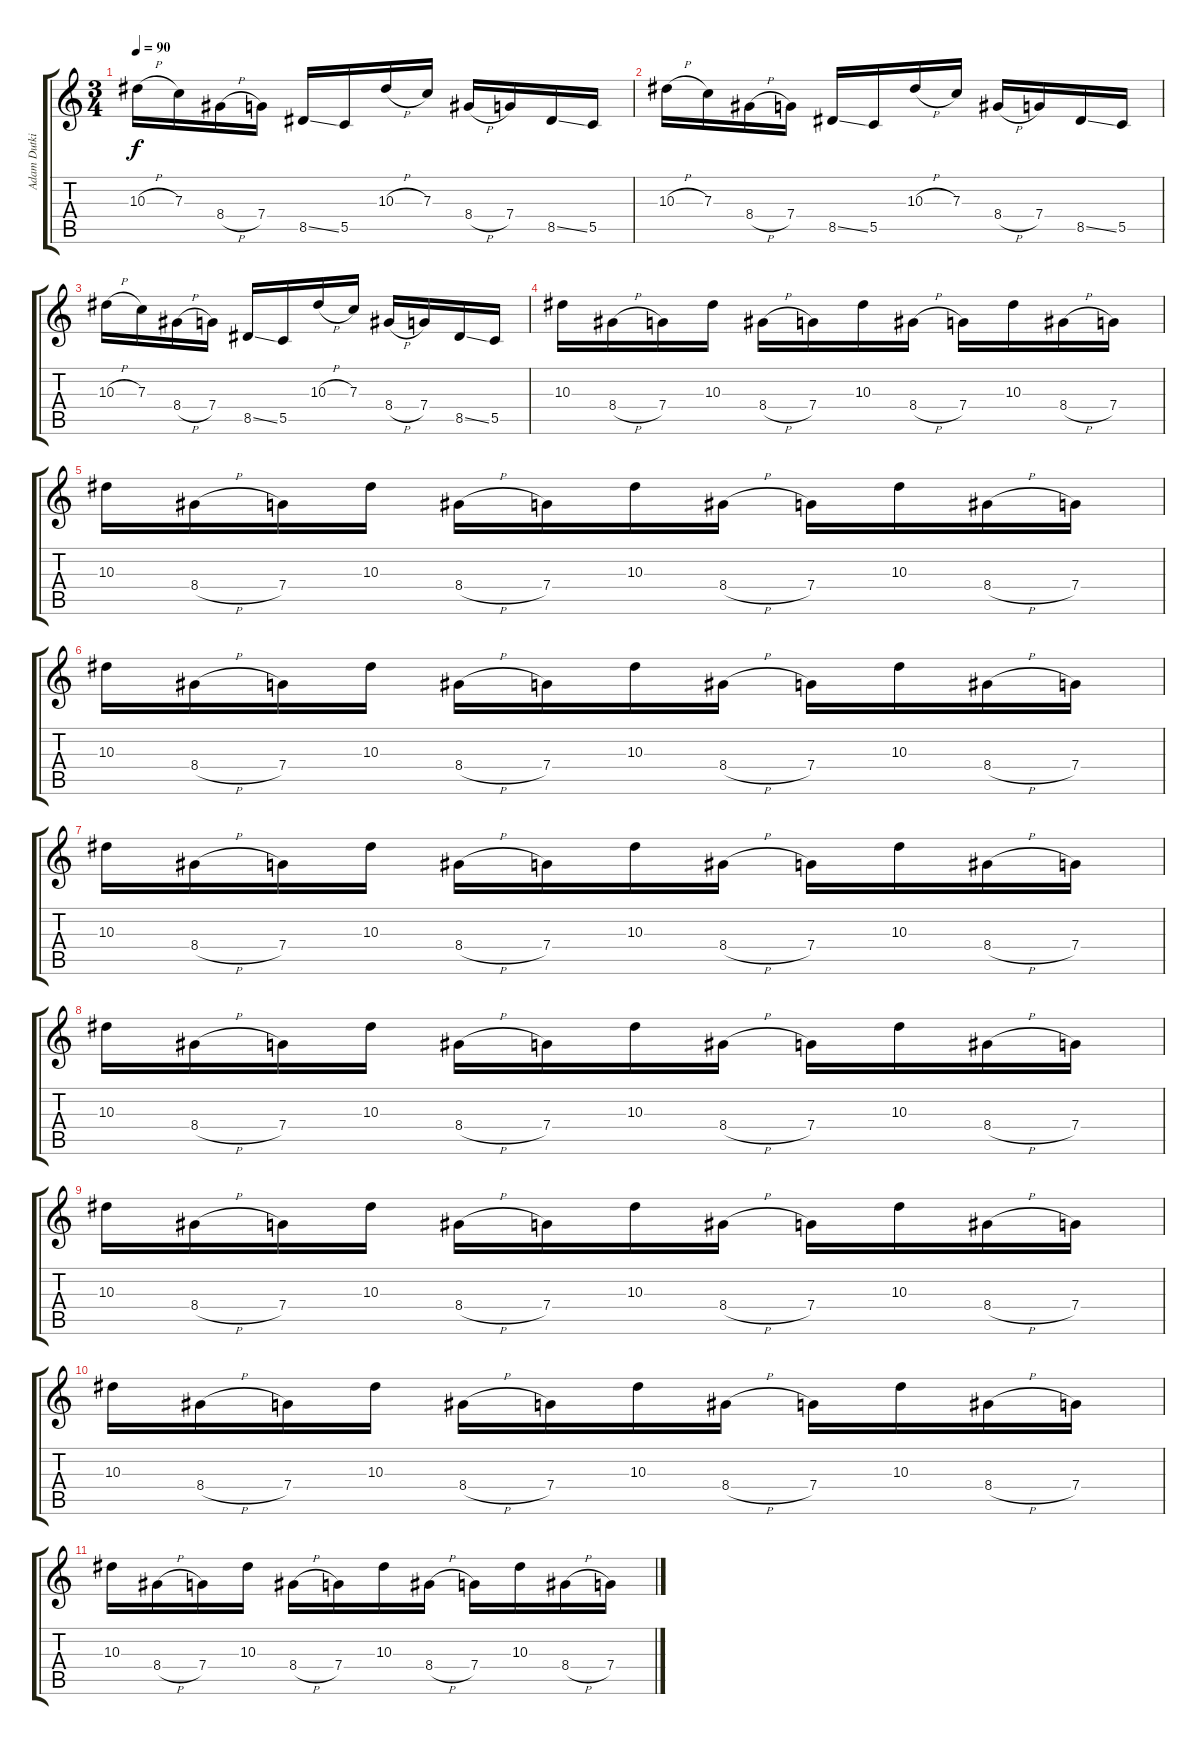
\track ("Adam Dutkiewicz" "Adam Dutki") {instrument distortionguitar}
\staff {score tabs}
\tuning (D4 A3 F3 C3 G2 C2) {hide}
\ts (3 4)
\tempo 90
\clef g2
\ks c
10.3{h}.16{dy f} 7.3.16 8.4{h}.16 7.4.16 8.5{ss}.16 5.5.16 10.3{h}.16 7.3.16 8.4{h}.16 7.4.16 8.5{ss}.16 5.5.16 |
10.3{h}.16 7.3.16 8.4{h}.16 7.4.16 8.5{ss}.16 5.5.16 10.3{h}.16 7.3.16 8.4{h}.16 7.4.16 8.5{ss}.16 5.5.16 |
10.3{h}.16 7.3.16 8.4{h}.16 7.4.16 8.5{ss}.16 5.5.16 10.3{h}.16 7.3.16 8.4{h}.16 7.4.16 8.5{ss}.16 5.5.16 |
10.3.16 8.4{h}.16 7.4.16 10.3.16 8.4{h}.16 7.4.16 10.3.16 8.4{h}.16 7.4.16 10.3.16 8.4{h}.16 7.4.16 |
10.3.16{volume 1} 8.4{h}.16 7.4.16 10.3.16 8.4{h}.16 7.4.16 10.3.16 8.4{h}.16 7.4.16 10.3.16 8.4{h}.16 7.4.16 |
10.3.16 8.4{h}.16 7.4.16 10.3.16 8.4{h}.16 7.4.16 10.3.16 8.4{h}.16 7.4.16 10.3.16 8.4{h}.16 7.4.16 |
10.3.16 8.4{h}.16 7.4.16 10.3.16 8.4{h}.16 7.4.16 10.3.16 8.4{h}.16 7.4.16 10.3.16 8.4{h}.16 7.4.16 |
10.3.16 8.4{h}.16 7.4.16 10.3.16 8.4{h}.16 7.4.16 10.3.16 8.4{h}.16 7.4.16 10.3.16 8.4{h}.16 7.4.16 |
10.3.16 8.4{h}.16 7.4.16 10.3.16 8.4{h}.16 7.4.16 10.3.16 8.4{h}.16 7.4.16 10.3.16 8.4{h}.16 7.4.16 |
10.3.16 8.4{h}.16 7.4.16 10.3.16 8.4{h}.16 7.4.16 10.3.16 8.4{h}.16 7.4.16 10.3.16 8.4{h}.16 7.4.16 |
10.3.16 8.4{h}.16 7.4.16 10.3.16 8.4{h}.16 7.4.16 10.3.16 8.4{h}.16 7.4.16 10.3.16 8.4{h}.16 7.4.16
